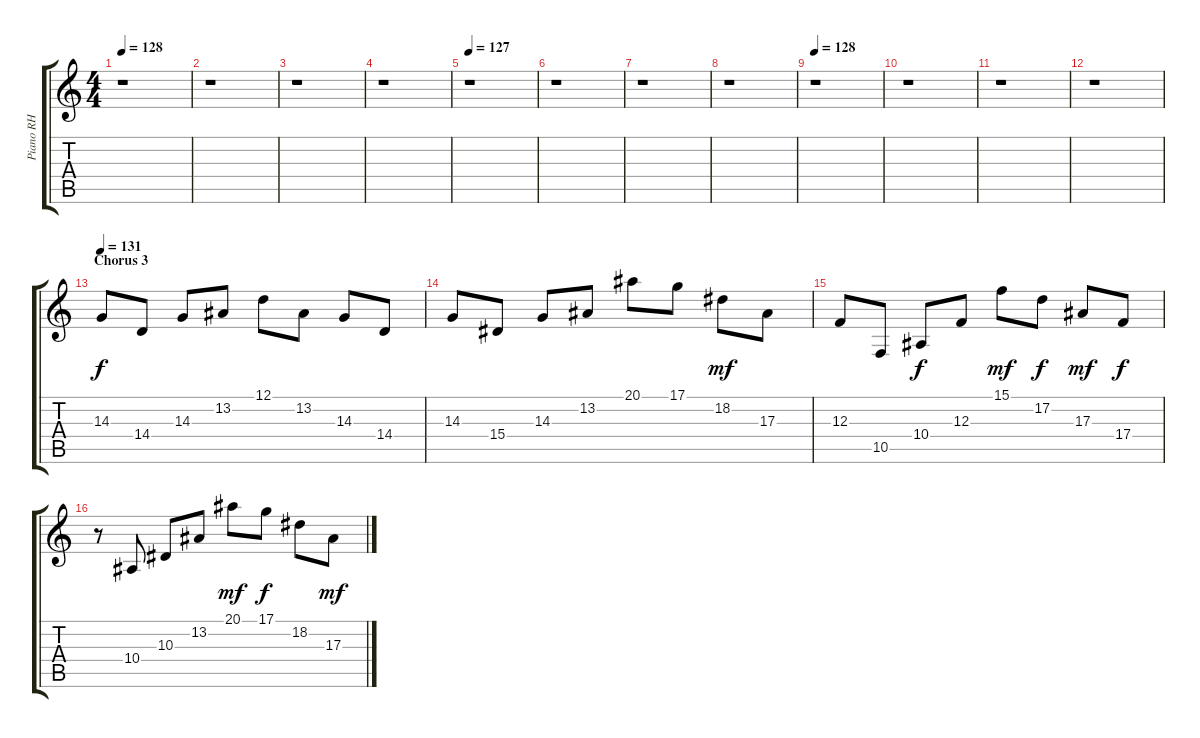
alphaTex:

\track ("Piano RH" "Piano RH") {instrument acousticgrandpiano}
\staff {score tabs}
\tuning (D4 A3 F3 C3 G2 C2) {hide}
\voice
\ts (4 4)
\tempo 128
\clef g2
\ks c
r.1{dy f} |
r.1 |
r.1 |
r.1 |
\tempo 127
r.1 |
r.1 |
r.1 |
r.1 |
\tempo 128
r.1 |
r.1 |
r.1 |
r.1 |
\section ("" "Chorus 3")
\tempo 131
14.3.8 14.4.8 14.3.8 13.2.8 12.1.8 13.2.8 14.3.8 14.4.8 |
14.3.8 15.4.8 14.3.8 13.2.8 20.1.8 17.1.8 18.2.8{dy mf} 17.3.8 |
12.3.8 10.5.8 10.4.8{dy f} 12.3.8 15.1.8{dy mf} 17.2.8{dy f} 17.3.8{dy mf} 17.4.8{dy f} |
r.8 10.4.8 10.3.8 13.2.8 20.1.8{dy mf} 17.1.8{dy f} 18.2.8 17.3.8{dy mf}
\voice
\clef g2
\ottava regular
\simile none
\ks c
r.1{dy f} |
r.1 |
r.1 |
r.1 |
r.1 |
r.1 |
r.1 |
r.1 |
r.1 |
r.1 |
r.1 |
r.1 |
|
|
|
